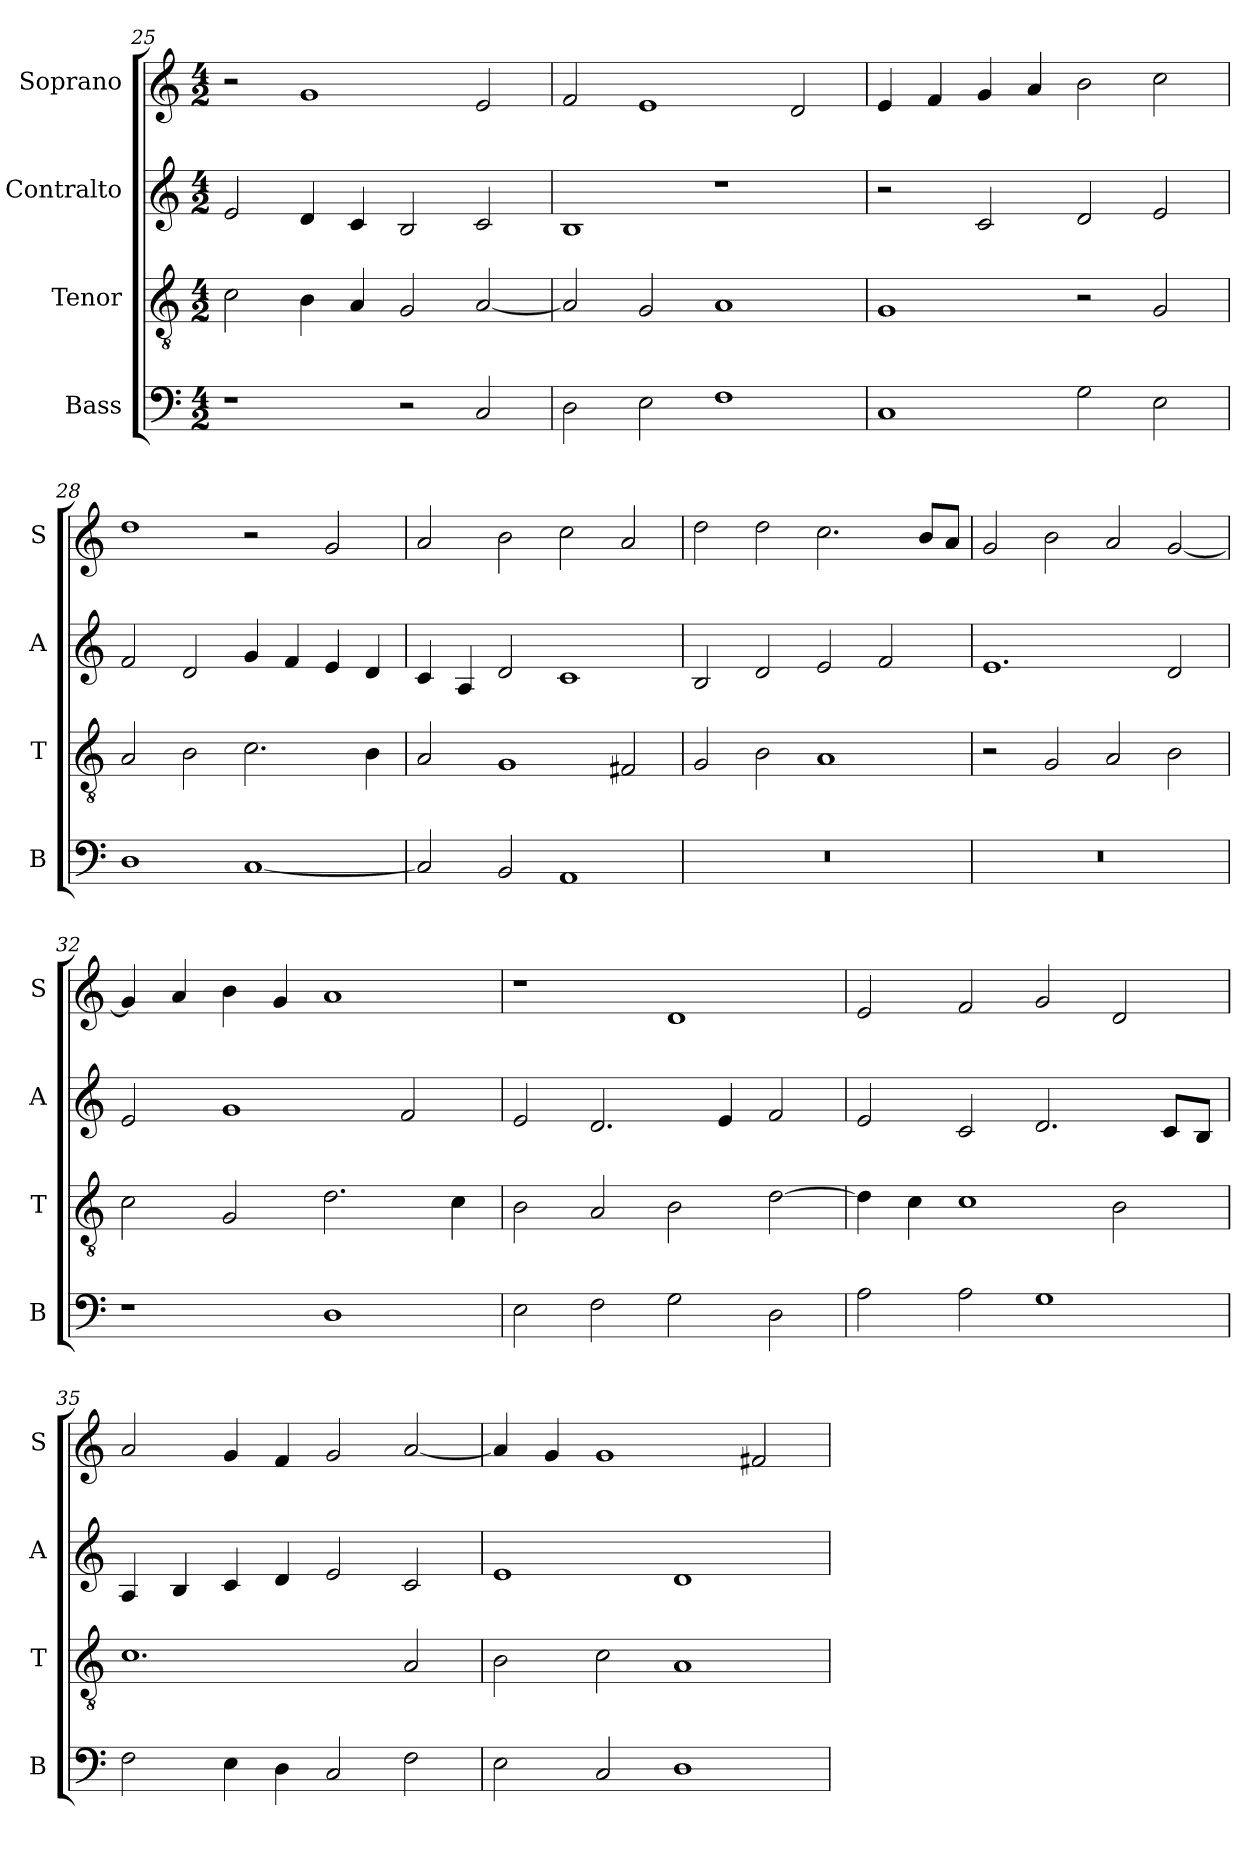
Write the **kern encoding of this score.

**kern	**kern	**kern	**kern
*part4	*part3	*part2	*part1
*staff4	*staff3	*staff2	*staff1
*I"Bass	*I"Tenor	*I"Contralto	*I"Soprano
*I'B	*I'T	*I'A	*I'S
*clefF4	*clefGv2	*clefG2	*clefG2
*k[]	*k[]	*k[]	*k[]
*A:aeo	*A:aeo	*A:aeo	*A:aeo
*M4/2	*M4/2	*M4/2	*M4/2
=25	=25	=25	=25
1r	2c	2e	2r
.	4B	4d	1g
.	4A	4c	.
2r	2G	2B	.
2C	[2A	2c	2e
=26	=26	=26	=26
2D	2A]	1B	2f
2E	2G	.	1e
1F	1A	1r	.
.	.	.	2d
=27	=27	=27	=27
1C	1G	2r	4e
.	.	.	4f
.	.	2c	4g
.	.	.	4a
2G	2r	2d	2b
2E	2G	2e	2cc
=28	=28	=28	=28
1D	2A	2f	1dd
.	2B	2d	.
[1C	2.c	4g	2r
.	.	4f	.
.	.	4e	2g
.	4B	4d	.
=29	=29	=29	=29
2C]	2A	4c	2a
.	.	4A	.
2BB	1G	2d	2b
1AA	.	1c	2cc
.	2F#X	.	2a
=30	=30	=30	=30
0r	2G	2B	2dd
.	2B	2d	2dd
.	1A	2e	2.cc
.	.	2f	.
.	.	.	8b/L
.	.	.	8a/J
=31	=31	=31	=31
0r	2r	1.e	2g
.	2G	.	2b
.	2A	.	2a
.	2B	2d	[2g
=32	=32	=32	=32
1r	2c	2e	4g]
.	.	.	4a
.	2G	1g	4b
.	.	.	4g
1D	2.d	.	1a
.	.	2f	.
.	4c	.	.
=33	=33	=33	=33
2E	2B	2e	1r
2F	2A	2.d	.
2G	2B	.	1d
.	.	4e	.
2D	[2d	2f	.
=34	=34	=34	=34
2A	4d]	2e	2e
.	4c	.	.
2A	1c	2c	2f
1G	.	2.d	2g
.	2B	.	2d
.	.	8c/L	.
.	.	8B/J	.
=35	=35	=35	=35
2F	1.c	4A	2a
.	.	4B	.
4E	.	4c	4g
4D	.	4d	4f
2C	.	2e	2g
2F	2A	2c	[2a
=36	=36	=36	=36
2E	2B	1e	4a]
.	.	.	4g
2C	2c	.	1g
1D	1A	1d	.
.	.	.	2f#X
=	=	=	=
*-	*-	*-	*-
